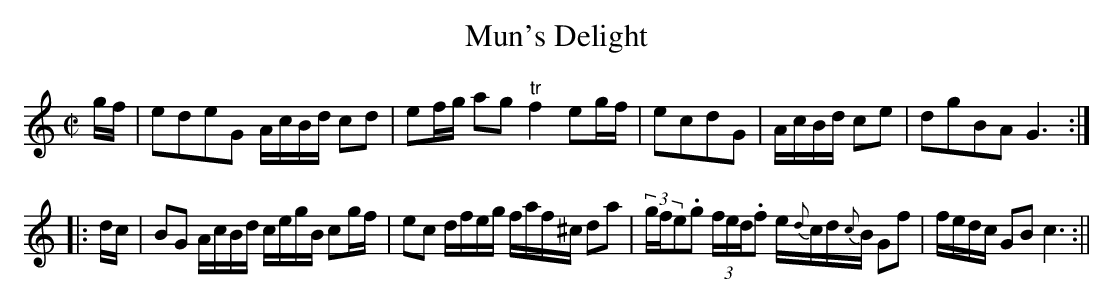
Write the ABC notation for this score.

X:1
T:Mun's Delight
M:C|
L:1/8
K:C
g/f/|edeG A/c/B/d/ cd|ef/g/ ag "tr"f2 eg/f/|ecdG|A/c/B/d/ ce|dgBA G3:|
|:d/c/|BG A/c/B/d/ c/e/g/B/ cg/f/|ec d/f/e/g/ f/a/f/^c/ da|(3g/f/e.g (3f/e/d/.f e/{d}c/d/{c}B/ Gf|f/e/d/c/ GB c3:||
